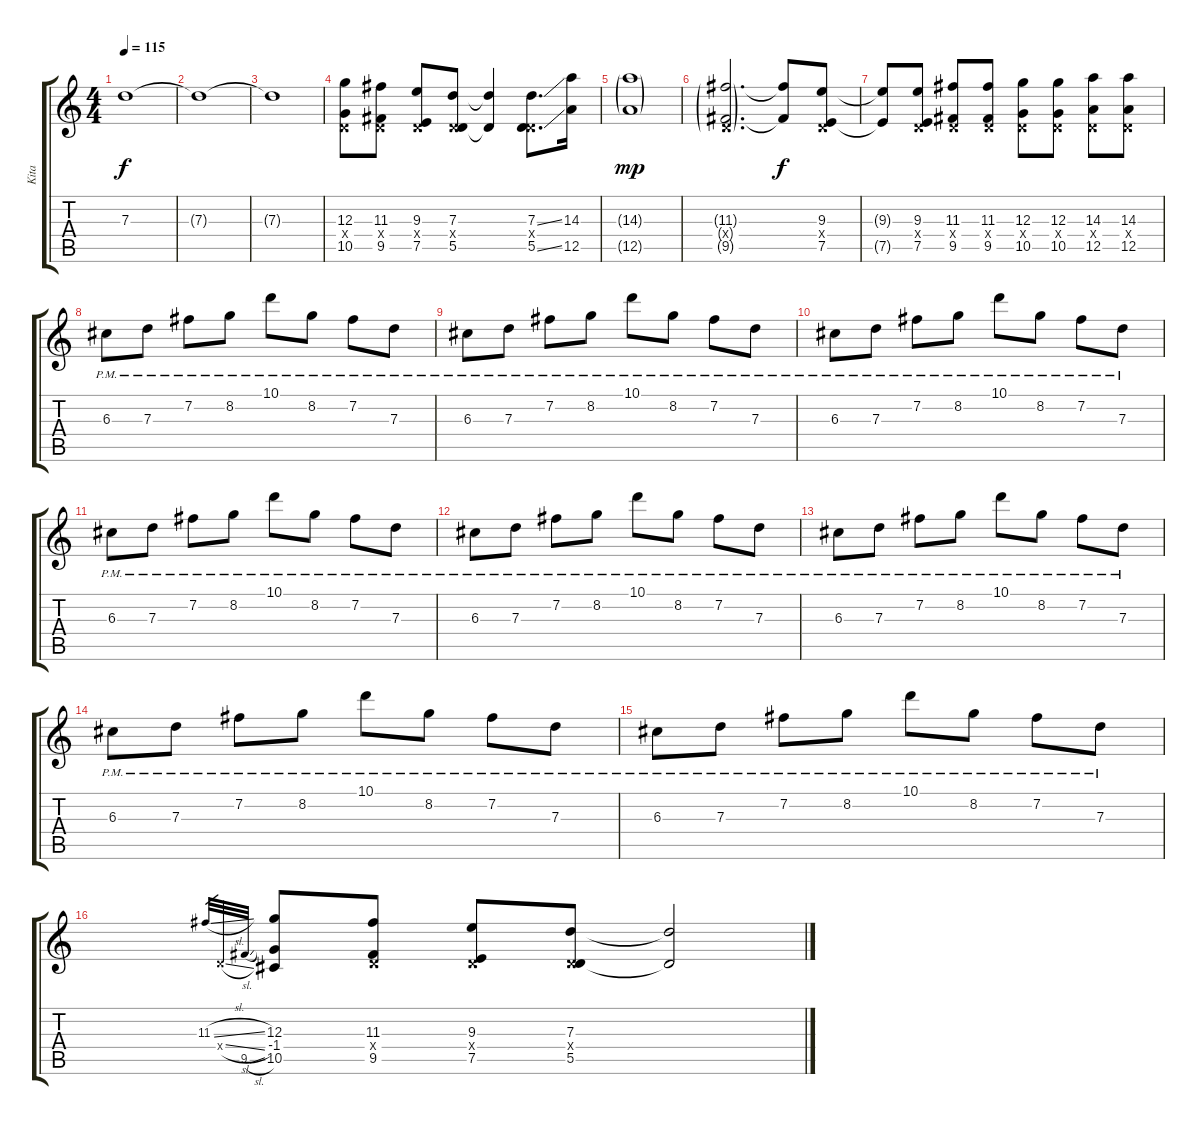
\track ("Kita" "Kita") {instrument overdrivenguitar}
\staff {score tabs}
\tuning (E4 B3 G3 D3 A2 E2) {hide}
\ts (4 4)
\tempo 115
\clef g2
\ks c
7.3{t}.1{dy f} |
7.3{t}.1 |
7.3{t}.1 |
(12.3 0.4{x} 10.5).8 (11.3 0.4{x} 9.5).8 (9.3 0.4{x} 7.5).8 (7.3 0.4{x} 5.5).8 (7.3{t} 5.5{t}).4 (7.3{ss} 0.4{x} 5.5{ss}).8{d} (14.3 12.5).16 |
(14.3{g} 12.5{g}).1{dy mp} |
(11.3{g} 0.4{g x} 9.5{g}).2{d} (11.3{t} 9.5{t}).8{dy f} (9.3 0.4{x} 7.5).8 |
(9.3{t} 7.5{t}).8 (9.3 0.4{x} 7.5).8 (11.3 0.4{x} 9.5).8 (11.3 0.4{x} 9.5).8 (12.3 0.4{x} 10.5).8 (12.3 0.4{x} 10.5).8 (14.3 0.4{x} 12.5).8 (14.3 0.4{x} 12.5).8 |
6.3{pm}.8 7.3{pm}.8 7.2{pm}.8 8.2{pm}.8 10.1{pm}.8 8.2{pm}.8 7.2{pm}.8 7.3{pm}.8 |
6.3{pm}.8 7.3{pm}.8 7.2{pm}.8 8.2{pm}.8 10.1{pm}.8 8.2{pm}.8 7.2{pm}.8 7.3{pm}.8 |
6.3{pm}.8 7.3{pm}.8 7.2{pm}.8 8.2{pm}.8 10.1{pm}.8 8.2{pm}.8 7.2{pm}.8 7.3{pm}.8 |
6.3{pm}.8 7.3{pm}.8 7.2{pm}.8 8.2{pm}.8 10.1{pm}.8 8.2{pm}.8 7.2{pm}.8 7.3{pm}.8 |
6.3{pm}.8 7.3{pm}.8 7.2{pm}.8 8.2{pm}.8 10.1{pm}.8 8.2{pm}.8 7.2{pm}.8 7.3{pm}.8 |
6.3{pm}.8 7.3{pm}.8 7.2{pm}.8 8.2{pm}.8 10.1{pm}.8 8.2{pm}.8 7.2{pm}.8 7.3{pm}.8 |
6.3{pm}.8 7.3{pm}.8 7.2{pm}.8 8.2{pm}.8 10.1{pm}.8 8.2{pm}.8 7.2{pm}.8 7.3{pm}.8 |
6.3{pm}.8 7.3{pm}.8 7.2{pm}.8 8.2{pm}.8 10.1{pm}.8 8.2{pm}.8 7.2{pm}.8 7.3{pm}.8 |
11.3{sl}.32{gr} 0.4{sl x}.32{gr} 9.5{sl}.32{gr} (12.3 -1.4 10.5).8 (11.3 0.4{x} 9.5).8 (9.3 0.4{x} 7.5).8 (7.3 0.4{x} 5.5).8 (7.3{t} 5.5{t}).2
